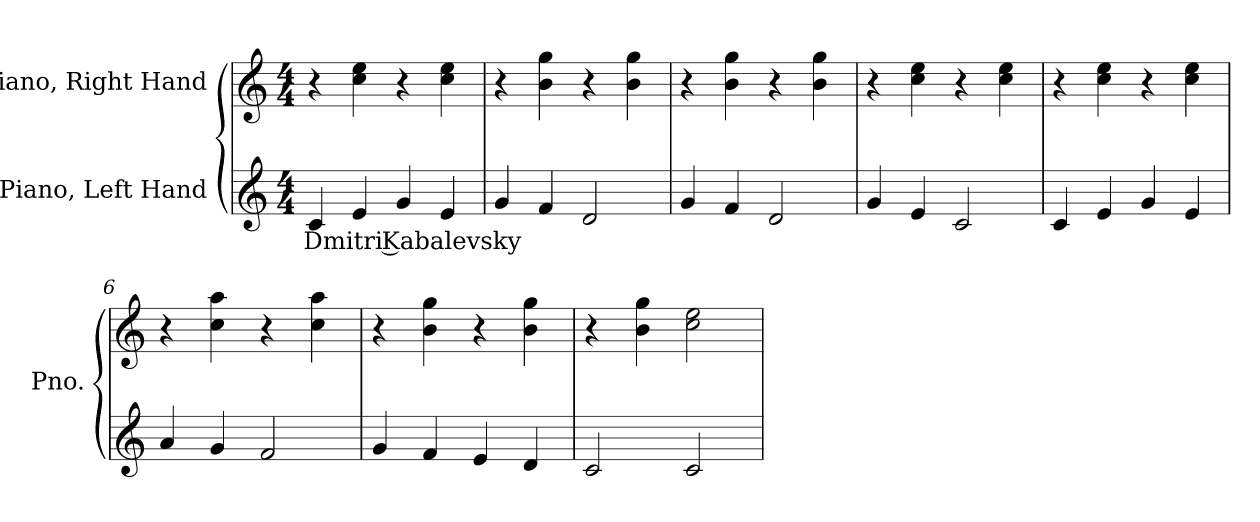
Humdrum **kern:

**kern	**text	**kern
*part2	*part2	*part1
*staff2	*staff2	*staff1
*I"Piano, Left Hand	*	*I"Piano, Right Hand
*I'Pno.	*	*I'Pno.
*clefG2	*	*clefG2
*k[]	*	*k[]
*M4/4	*	*M4/4
*MM100	*	*MM100
=1	=1	=1
!	!LO:LY:b	!
4c/	Dmitri Kabalevsky	4r
4e/	.	4cc\ 4ee\
4g/	.	4r
4e/	.	4cc\ 4ee\
=2	=2	=2
4g/	.	4r
4f/	.	4b\ 4gg\
2d/	.	4r
.	.	4b\ 4gg\
=3	=3	=3
4g/	.	4r
4f/	.	4b\ 4gg\
2d/	.	4r
.	.	4b\ 4gg\
=4	=4	=4
4g/	.	4r
4e/	.	4cc\ 4ee\
2c/	.	4r
.	.	4cc\ 4ee\
=5	=5	=5
4c/	.	4r
4e/	.	4cc\ 4ee\
4g/	.	4r
4e/	.	4cc\ 4ee\
!!LO:LB:g=z
=6	=6	=6
4a/	.	4r
4g/	.	4cc\ 4aa\
2f/	.	4r
.	.	4cc\ 4aa\
=7	=7	=7
4g/	.	4r
4f/	.	4b\ 4gg\
4e/	.	4r
4d/	.	4b\ 4gg\
=8	=8	=8
2c/	.	4r
.	.	4b\ 4gg\
2c/	.	2cc\ 2ee\
=	=	=
*-	*-	*-
